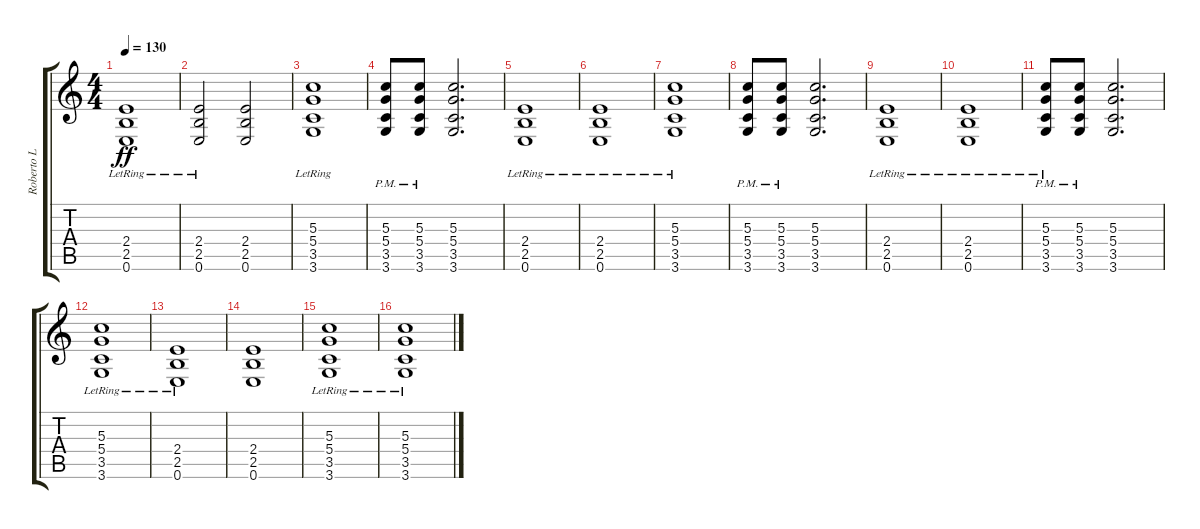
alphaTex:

\track ("Roberto L" "Roberto L") {instrument overdrivenguitar}
\staff {score tabs}
\tuning (E4 B3 G3 D3 A2 E2) {hide}
\ts (4 4)
\tempo 130
\clef g2
\ks c
(2.4 2.5{lr} 0.6{lr}).1{dy ff} |
(2.4 2.5 0.6{lr}).2 (2.4 2.5 0.6).2 |
(5.3{lr} 5.4 3.5 3.6).1 |
(5.3{pm} 5.4{pm} 3.5{pm} 3.6{pm}).8 (5.3{pm} 5.4{pm} 3.5{pm} 3.6{pm}).8 (5.3 5.4 3.5 3.6).2{d} |
(2.4 2.5{lr} 0.6{lr}).1 |
(2.4 2.5 0.6{lr}).1 |
(5.3{lr} 5.4 3.5 3.6).1 |
(5.3{pm} 5.4{pm} 3.5{pm} 3.6{pm}).8 (5.3{pm} 5.4{pm} 3.5{pm} 3.6{pm}).8 (5.3 5.4 3.5 3.6).2{d} |
(2.4 2.5{lr} 0.6{lr}).1 |
(2.4 2.5{lr} 0.6{lr}).1 |
(5.3{pm lr} 5.4{pm} 3.5{pm} 3.6{pm}).8 (5.3{pm} 5.4{pm} 3.5{pm} 3.6{pm}).8 (5.3 5.4 3.5 3.6).2{d} |
(5.3{lr} 5.4 3.5 3.6).1 |
(2.4 2.5{lr} 0.6{lr}).1 |
(2.4 2.5 0.6).1 |
(5.3{lr} 5.4 3.5 3.6).1 |
(5.3{lr} 5.4 3.5 3.6).1
